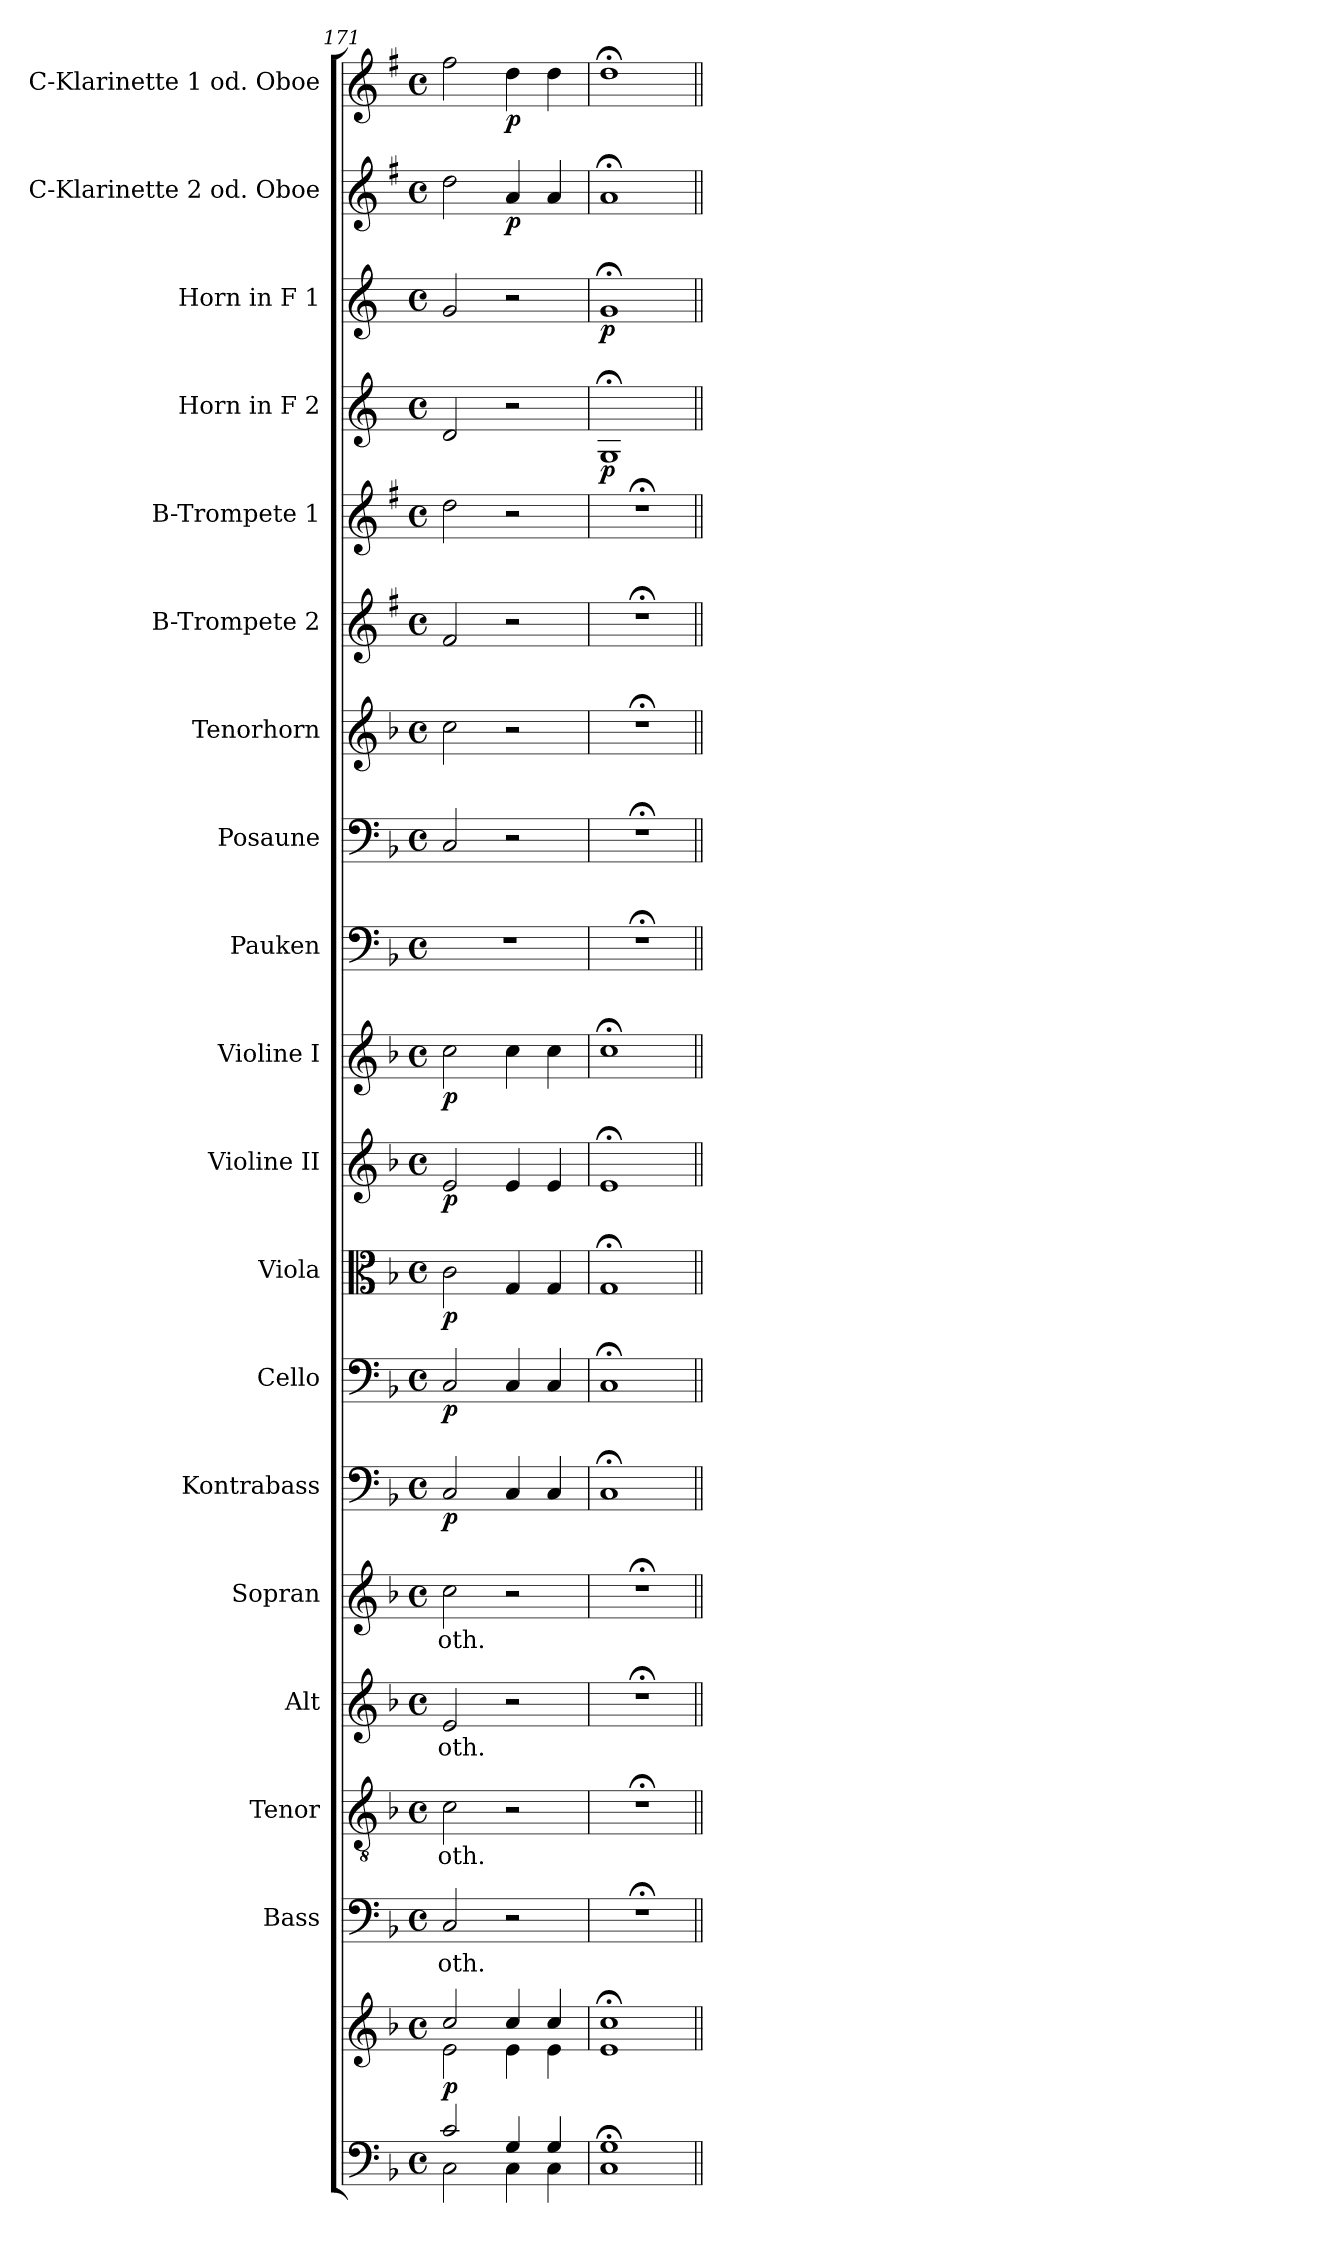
**kern	**kern	**dynam	**kern	**text	**kern	**text	**kern	**text	**kern	**text	**kern	**dynam	**kern	**dynam	**kern	**dynam	**kern	**dynam	**kern	**dynam	**kern	**kern	**kern	**kern	**kern	**kern	**dynam	**kern	**dynam	**kern	**dynam	**kern	**dynam
*part19	*part19	*part19	*part18	*part18	*part17	*part17	*part16	*part16	*part15	*part15	*part14	*part14	*part13	*part13	*part12	*part12	*part11	*part11	*part10	*part10	*part9	*part8	*part7	*part6	*part5	*part4	*part4	*part3	*part3	*part2	*part2	*part1	*part1
*staff20	*staff19	*staff19/20	*staff18	*staff18	*staff17	*staff17	*staff16	*staff16	*staff15	*staff15	*staff14	*staff14	*staff13	*staff13	*staff12	*staff12	*staff11	*staff11	*staff10	*staff10	*staff9	*staff8	*staff7	*staff6	*staff5	*staff4	*staff4	*staff3	*staff3	*staff2	*staff2	*staff1	*staff1
*	*	*	*I"Bass	*	*I"Tenor	*	*I"Alt	*	*I"Sopran	*	*I"Kontrabass	*	*I"Cello	*	*I"Viola	*	*I"Violine II	*	*I"Violine I	*	*I"Pauken	*I"Posaune	*I"Tenorhorn	*I"B-Trompete 2	*I"B-Trompete 1	*I"Horn in F 2	*	*I"Horn in F 1	*	*I"C-Klarinette 2 od. Oboe	*	*I"C-Klarinette 1 od. Oboe	*
*	*	*	*I'B.	*	*I'T.	*	*I'A.	*	*I'S.	*	*I'Kb.	*	*	*	*I'Vla.	*	*I'Vl. II	*	*I'Vl. I	*	*I'Pk.	*I'Pos.	*I'T. Hrn.	*I'B Trp. 2	*I'B Trp. 1	*	*	*	*	*I'C Kl. 2	*	*I'C Kl. 1	*
*clefF4	*clefG2	*	*clefF4	*	*clefGv2	*	*clefG2	*	*clefG2	*	*clefF4	*	*clefF4	*	*clefC3	*	*clefG2	*	*clefG2	*	*clefF4	*clefF4	*clefG2	*clefG2	*clefG2	*clefG2	*	*clefG2	*	*clefG2	*	*clefG2	*
*	*	*	*	*	*	*	*	*	*	*	*ITrd7c12	*	*	*	*	*	*	*	*	*	*	*	*ITrd8c14	*ITrd1c2	*ITrd1c2	*ITrd4c7	*	*ITrd4c7	*	*ITrd1c2	*	*ITrd1c2	*
*k[b-]	*k[b-]	*	*k[b-]	*	*k[b-]	*	*k[b-]	*	*k[b-]	*	*k[b-]	*	*k[b-]	*	*k[b-]	*	*k[b-]	*	*k[b-]	*	*k[b-]	*k[b-]	*k[b-]	*k[b-]	*k[b-]	*k[b-]	*	*k[b-]	*	*k[b-]	*	*k[b-]	*
*F:	*F:	*	*F:	*	*F:	*	*F:	*	*F:	*	*F:	*	*F:	*	*F:	*	*F:	*	*F:	*	*F:	*F:	*F:	*F:	*F:	*F:	*	*F:	*	*F:	*	*F:	*
*M4/4	*M4/4	*	*M4/4	*	*M4/4	*	*M4/4	*	*M4/4	*	*M4/4	*	*M4/4	*	*M4/4	*	*M4/4	*	*M4/4	*	*M4/4	*M4/4	*M4/4	*M4/4	*M4/4	*M4/4	*	*M4/4	*	*M4/4	*	*M4/4	*
*met(c)	*met(c)	*	*met(c)	*	*met(c)	*	*met(c)	*	*met(c)	*	*met(c)	*	*met(c)	*	*met(c)	*	*met(c)	*	*met(c)	*	*met(c)	*met(c)	*met(c)	*met(c)	*met(c)	*met(c)	*	*met(c)	*	*met(c)	*	*met(c)	*
=171	=171	=171	=171	=171	=171	=171	=171	=171	=171	=171	=171	=171	=171	=171	=171	=171	=171	=171	=171	=171	=171	=171	=171	=171	=171	=171	=171	=171	=171	=171	=171	=171	=171
*^	*^	*	*	*	*	*	*	*	*	*	*	*	*	*	*	*	*	*	*	*	*	*	*	*	*	*	*	*	*	*	*	*	*
!	!	!	!	!LO:DY:b	!	!LO:LY:b	!	!LO:LY:b	!	!LO:LY:b	!	!LO:LY:b	!	!LO:DY:b	!	!LO:DY:b	!	!LO:DY:b	!	!LO:DY:b	!	!LO:DY:b	!	!	!	!	!	!	!	!	!	!	!	!	!
2c/	2C\	2cc/	2e\	p	2C/	-oth.	2c\	-oth.	2e/	-oth.	2cc\	-oth.	2CC/	p	2C/	p	2c\	p	2e/	p	2cc\	p	1r	2C/	2c\	2e/	2cc\	2G/	.	2c/	.	2cc\	.	2ee\	.
!	!	!	!	!	!	!	!	!	!	!	!	!	!	!	!	!	!	!	!	!	!	!	!	!	!	!	!	!	!	!	!	!	!LO:DY:b	!	!LO:DY:b
4G/	4C\	4cc/	4e\	.	2r	.	2r	.	2r	.	2r	.	4CC/	.	4C/	.	4G/	.	4e/	.	4cc\	.	.	2r	2r	2r	2r	2r	.	2r	.	4g/	p	4cc\	p
4G/	4C\	4cc/	4e\	.	.	.	.	.	.	.	.	.	4CC/	.	4C/	.	4G/	.	4e/	.	4cc\	.	.	.	.	.	.	.	.	.	.	4g/	.	4cc\	.
=172	=172	=172	=172	=172	=172	=172	=172	=172	=172	=172	=172	=172	=172	=172	=172	=172	=172	=172	=172	=172	=172	=172	=172	=172	=172	=172	=172	=172	=172	=172	=172	=172	=172	=172	=172
!	!	!	!	!	!	!	!	!	!	!	!	!	!	!	!	!	!	!	!	!	!	!	!	!	!	!	!	!	!LO:DY:b	!	!LO:DY:b	!	!	!	!
1G;	1C	1cc;<	1e	.	1r;<	.	1r;<	.	1r;<	.	1r;<	.	1CC;<	.	1C;<	.	1G;<	.	1e;<	.	1cc;<	.	1r;<	1r;<	1r;<	1r;<	1r;<	1C;<	p	1c;<	p	1g;<	.	1cc;<	.
*v	*v	*	*	*	*	*	*	*	*	*	*	*	*	*	*	*	*	*	*	*	*	*	*	*	*	*	*	*	*	*	*	*	*	*	*
*	*v	*v	*	*	*	*	*	*	*	*	*	*	*	*	*	*	*	*	*	*	*	*	*	*	*	*	*	*	*	*	*	*	*	*
=||	=||	=||	=||	=||	=||	=||	=||	=||	=||	=||	=||	=||	=||	=||	=||	=||	=||	=||	=||	=||	=||	=||	=||	=||	=||	=||	=||	=||	=||	=||	=||	=||	=||
*-	*-	*-	*-	*-	*-	*-	*-	*-	*-	*-	*-	*-	*-	*-	*-	*-	*-	*-	*-	*-	*-	*-	*-	*-	*-	*-	*-	*-	*-	*-	*-	*-	*-
